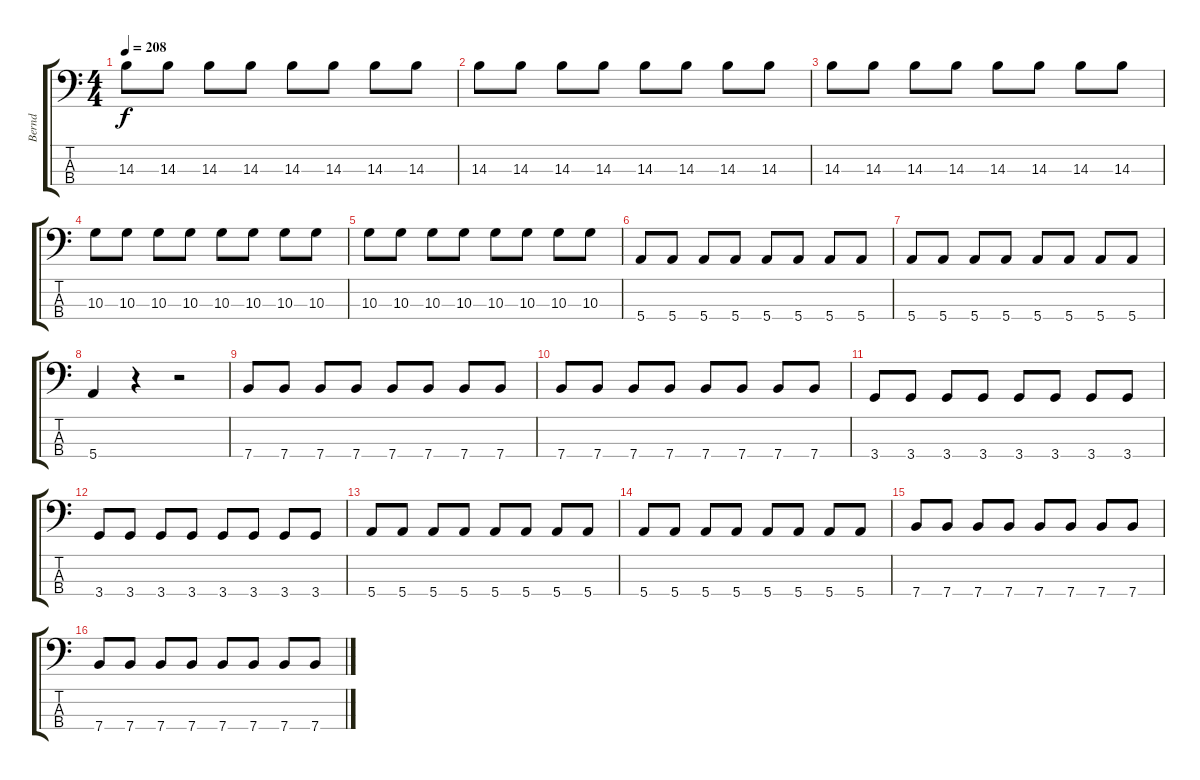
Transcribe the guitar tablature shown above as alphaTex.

\track ("Bernd" "Bernd") {instrument electricbassfinger}
\staff {score tabs}
\tuning (G2 D2 A1 E1) {hide}
\ts (4 4)
\tempo 208
\clef f4
\ks c
14.3.8{dy f} 14.3.8 14.3.8 14.3.8 14.3.8 14.3.8 14.3.8 14.3.8 |
14.3.8 14.3.8 14.3.8 14.3.8 14.3.8 14.3.8 14.3.8 14.3.8 |
14.3.8 14.3.8 14.3.8 14.3.8 14.3.8 14.3.8 14.3.8 14.3.8 |
10.3.8 10.3.8 10.3.8 10.3.8 10.3.8 10.3.8 10.3.8 10.3.8 |
10.3.8 10.3.8 10.3.8 10.3.8 10.3.8 10.3.8 10.3.8 10.3.8 |
5.4.8 5.4.8 5.4.8 5.4.8 5.4.8 5.4.8 5.4.8 5.4.8 |
5.4.8 5.4.8 5.4.8 5.4.8 5.4.8 5.4.8 5.4.8 5.4.8 |
5.4.4 r.4 r.2 |
7.4.8 7.4.8 7.4.8 7.4.8 7.4.8 7.4.8 7.4.8 7.4.8 |
7.4.8 7.4.8 7.4.8 7.4.8 7.4.8 7.4.8 7.4.8 7.4.8 |
3.4.8 3.4.8 3.4.8 3.4.8 3.4.8 3.4.8 3.4.8 3.4.8 |
3.4.8 3.4.8 3.4.8 3.4.8 3.4.8 3.4.8 3.4.8 3.4.8 |
5.4.8 5.4.8 5.4.8 5.4.8 5.4.8 5.4.8 5.4.8 5.4.8 |
5.4.8 5.4.8 5.4.8 5.4.8 5.4.8 5.4.8 5.4.8 5.4.8 |
7.4.8 7.4.8 7.4.8 7.4.8 7.4.8 7.4.8 7.4.8 7.4.8 |
7.4.8 7.4.8 7.4.8 7.4.8 7.4.8 7.4.8 7.4.8 7.4.8
